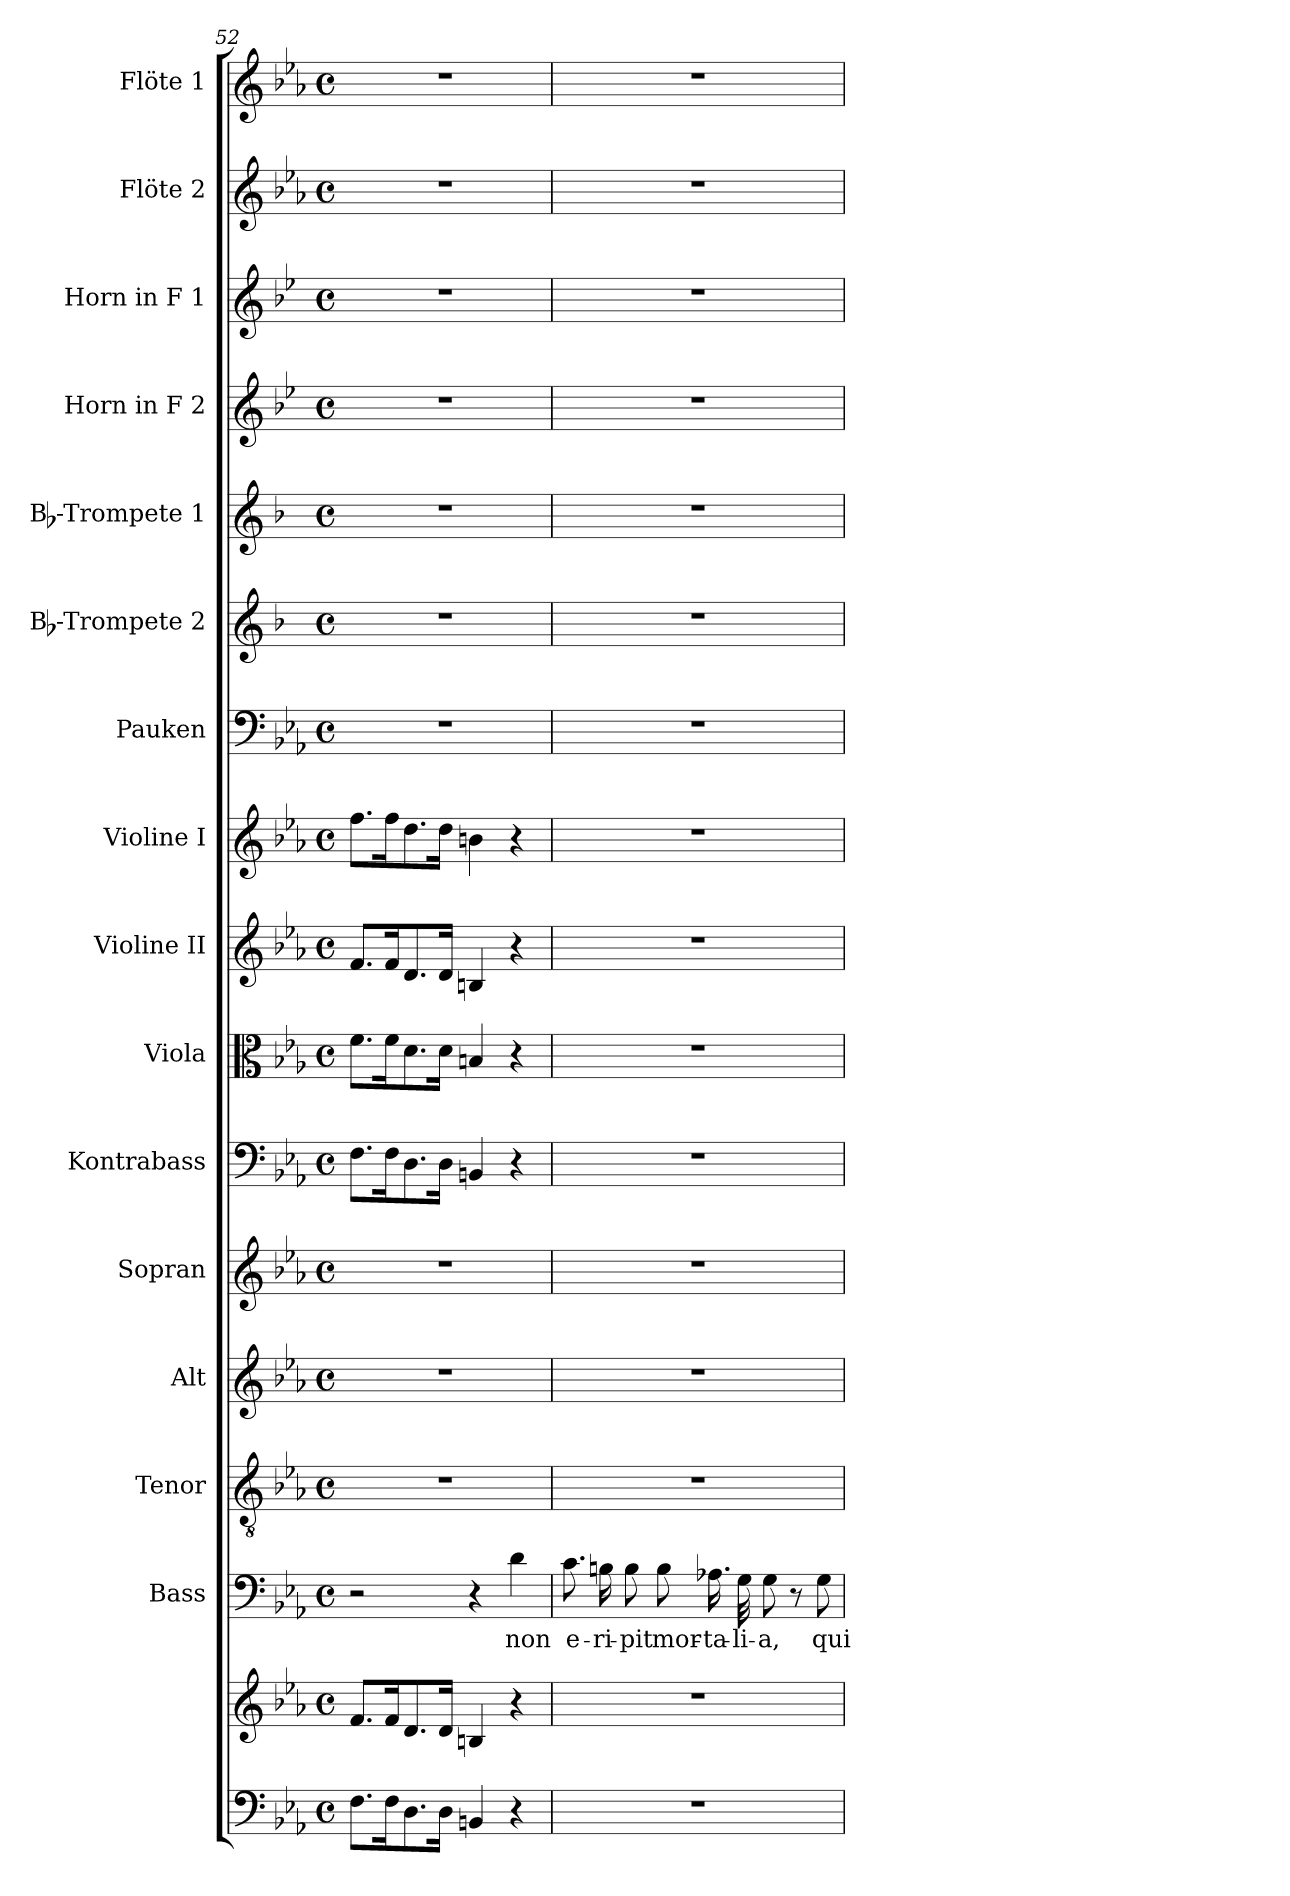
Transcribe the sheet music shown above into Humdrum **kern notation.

**kern	**kern	**kern	**text	**kern	**kern	**kern	**kern	**kern	**kern	**kern	**kern	**kern	**kern	**kern	**kern	**kern	**kern
*part16	*part16	*part15	*part15	*part14	*part13	*part12	*part11	*part10	*part9	*part8	*part7	*part6	*part5	*part4	*part3	*part2	*part1
*staff17	*staff16	*staff15	*staff15	*staff14	*staff13	*staff12	*staff11	*staff10	*staff9	*staff8	*staff7	*staff6	*staff5	*staff4	*staff3	*staff2	*staff1
*	*	*I"Bass	*	*I"Tenor	*I"Alt	*I"Sopran	*I"Kontrabass	*I"Viola	*I"Violine II	*I"Violine I	*I"Pauken	*I"Bb-Trompete 2	*I"Bb-Trompete 1	*I"Horn in F 2	*I"Horn in F 1	*I"Flöte 2	*I"Flöte 1
*	*	*I'B.	*	*I'T.	*I'A.	*I'S.	*I'Kb.	*I'Vla.	*I'Vl. II	*I'Vl. I	*I'Pk.	*I'Bb Trp. 2	*I'Bb Trp. 1	*	*	*I'Fl. 2	*I'Fl. 1
!!LO:PB:g=z
*clefF4	*clefG2	*clefF4	*	*clefGv2	*clefG2	*clefG2	*clefF4	*clefC3	*clefG2	*clefG2	*clefF4	*clefG2	*clefG2	*clefG2	*clefG2	*clefG2	*clefG2
*	*	*	*	*	*	*	*ITrd7c12	*	*	*	*	*ITrd1c2	*ITrd1c2	*ITrd4c7	*ITrd4c7	*	*
*k[b-e-a-]	*k[b-e-a-]	*k[b-e-a-]	*	*k[b-e-a-]	*k[b-e-a-]	*k[b-e-a-]	*k[b-e-a-]	*k[b-e-a-]	*k[b-e-a-]	*k[b-e-a-]	*k[b-e-a-]	*k[b-e-a-]	*k[b-e-a-]	*k[b-e-a-]	*k[b-e-a-]	*k[b-e-a-]	*k[b-e-a-]
*E-:	*E-:	*E-:	*	*E-:	*E-:	*E-:	*E-:	*E-:	*E-:	*E-:	*E-:	*E-:	*E-:	*E-:	*E-:	*E-:	*E-:
*M4/4	*M4/4	*M4/4	*	*M4/4	*M4/4	*M4/4	*M4/4	*M4/4	*M4/4	*M4/4	*M4/4	*M4/4	*M4/4	*M4/4	*M4/4	*M4/4	*M4/4
*met(c)	*met(c)	*met(c)	*	*met(c)	*met(c)	*met(c)	*met(c)	*met(c)	*met(c)	*met(c)	*met(c)	*met(c)	*met(c)	*met(c)	*met(c)	*met(c)	*met(c)
=52	=52	=52	=52	=52	=52	=52	=52	=52	=52	=52	=52	=52	=52	=52	=52	=52	=52
8.F\L	8.f/L	2r	.	1r	1r	1r	8.FF\L	8.f\L	8.f/L	8.ff\L	1r	1r	1r	1r	1r	1r	1r
16F\k	16f/k	.	.	.	.	.	16FF\k	16f\k	16f/k	16ff\k	.	.	.	.	.	.	.
8.D\	8.d/	.	.	.	.	.	8.DD\	8.d\	8.d/	8.dd\	.	.	.	.	.	.	.
16D\Jk	16d/Jk	.	.	.	.	.	16DD\Jk	16d\Jk	16d/Jk	16dd\Jk	.	.	.	.	.	.	.
4BBn/	4Bn/	4r	.	.	.	.	4BBBn/	4Bn/	4Bn/	4bn\	.	.	.	.	.	.	.
!	!	!	!LO:LY:b	!	!	!	!	!	!	!	!	!	!	!	!	!	!
4r	4r	4d\	non	.	.	.	4r	4r	4r	4r	.	.	.	.	.	.	.
=53	=53	=53	=53	=53	=53	=53	=53	=53	=53	=53	=53	=53	=53	=53	=53	=53	=53
!	!	!	!LO:LY:b	!	!	!	!	!	!	!	!	!	!	!	!	!	!
1r	1r	8.c\	e-	1r	1r	1r	1r	1r	1r	1r	1r	1r	1r	1r	1r	1r	1r
!	!	!	!LO:LY:b	!	!	!	!	!	!	!	!	!	!	!	!	!	!
.	.	16Bn\	-ri-	.	.	.	.	.	.	.	.	.	.	.	.	.	.
!	!	!	!LO:LY:b	!	!	!	!	!	!	!	!	!	!	!	!	!	!
.	.	8B\	-pit	.	.	.	.	.	.	.	.	.	.	.	.	.	.
!	!	!	!LO:LY:b	!	!	!	!	!	!	!	!	!	!	!	!	!	!
.	.	8B\	mor-	.	.	.	.	.	.	.	.	.	.	.	.	.	.
!	!	!	!LO:LY:b	!	!	!	!	!	!	!	!	!	!	!	!	!	!
.	.	16.A-X\	-ta-	.	.	.	.	.	.	.	.	.	.	.	.	.	.
!	!	!	!LO:LY:b	!	!	!	!	!	!	!	!	!	!	!	!	!	!
.	.	32G\	-li-	.	.	.	.	.	.	.	.	.	.	.	.	.	.
!	!	!	!LO:LY:b	!	!	!	!	!	!	!	!	!	!	!	!	!	!
.	.	8G\	-a,	.	.	.	.	.	.	.	.	.	.	.	.	.	.
.	.	8r	.	.	.	.	.	.	.	.	.	.	.	.	.	.	.
!	!	!	!LO:LY:b	!	!	!	!	!	!	!	!	!	!	!	!	!	!
.	.	8G\	qui	.	.	.	.	.	.	.	.	.	.	.	.	.	.
=	=	=	=	=	=	=	=	=	=	=	=	=	=	=	=	=	=
*-	*-	*-	*-	*-	*-	*-	*-	*-	*-	*-	*-	*-	*-	*-	*-	*-	*-
